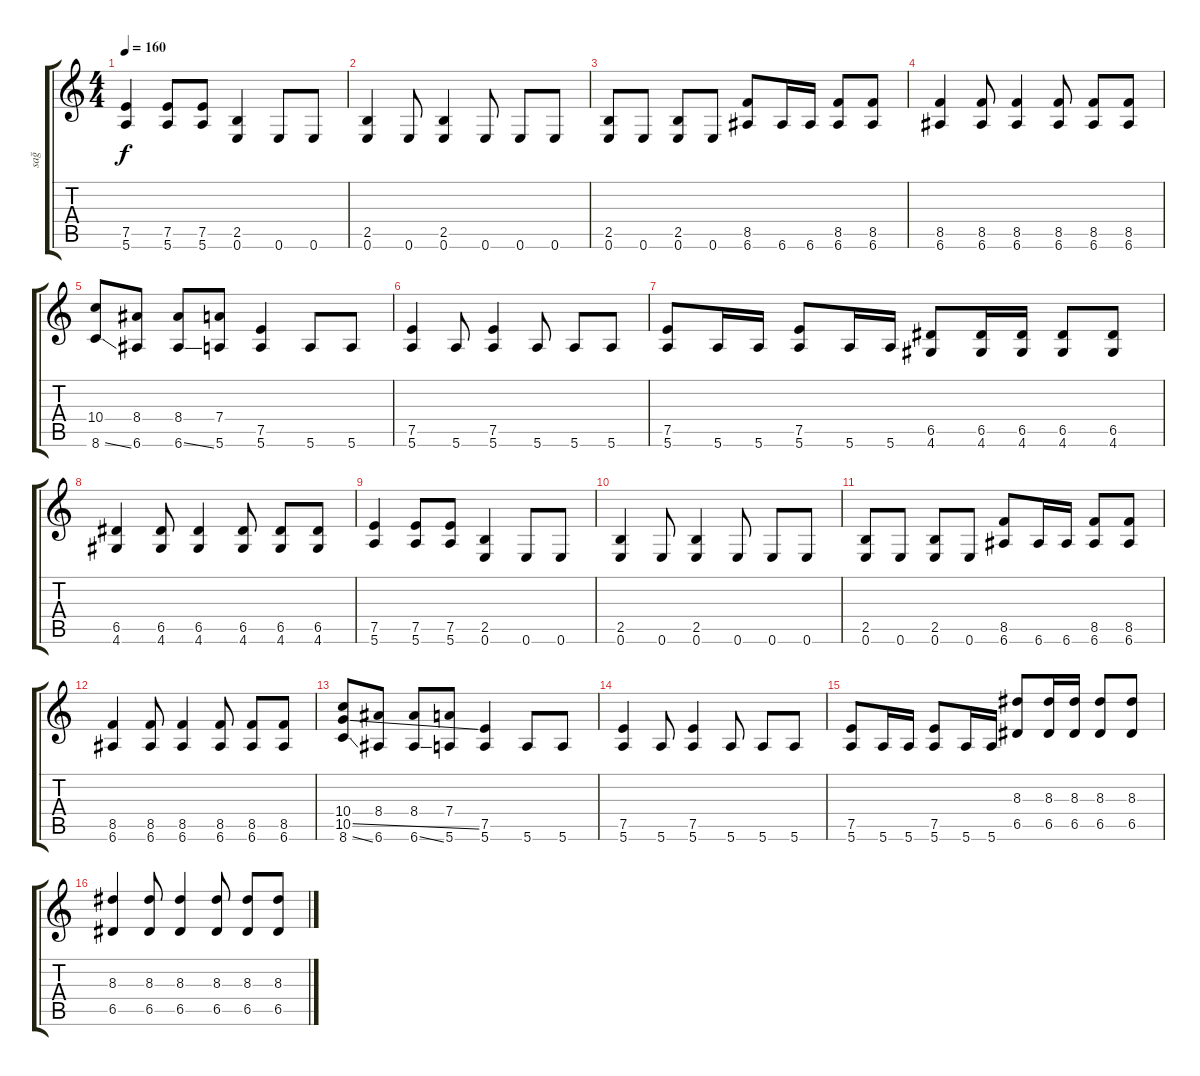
\track ("sağ" "sağ") {instrument overdrivenguitar}
\staff {score tabs}
\tuning (E4 B3 G3 D3 A2 E2) {hide}
\ts (4 4)
\tempo 160
\clef g2
\ks c
(7.5 5.6).4{dy f} (7.5 5.6).8 (7.5 5.6).8 (2.5 0.6).4 0.6.8 0.6.8 |
(2.5 0.6).4 0.6.8 (2.5 0.6).4 0.6.8 0.6.8 0.6.8 |
(2.5 0.6).8 0.6.8 (2.5 0.6).8 0.6.8 (8.5 6.6).8 6.6.16 6.6.16 (8.5 6.6).8 (8.5 6.6).8 |
(8.5 6.6).4 (8.5 6.6).8 (8.5 6.6).4 (8.5 6.6).8 (8.5 6.6).8 (8.5 6.6).8 |
(10.4 8.6{ss}).8 (8.4 6.6).8 (8.4 6.6{ss}).8 (7.4 5.6).8 (7.5 5.6).4 5.6.8 5.6.8 |
(7.5 5.6).4 5.6.8 (7.5 5.6).4 5.6.8 5.6.8 5.6.8 |
(7.5 5.6).8 5.6.16 5.6.16 (7.5 5.6).8 5.6.16 5.6.16 (6.5 4.6).8 (6.5 4.6).16 (6.5 4.6).16 (6.5 4.6).8 (6.5 4.6).8 |
(6.5 4.6).4 (6.5 4.6).8 (6.5 4.6).4 (6.5 4.6).8 (6.5 4.6).8 (6.5 4.6).8 |
(7.5 5.6).4 (7.5 5.6).8 (7.5 5.6).8 (2.5 0.6).4 0.6.8 0.6.8 |
(2.5 0.6).4 0.6.8 (2.5 0.6).4 0.6.8 0.6.8 0.6.8 |
(2.5 0.6).8 0.6.8 (2.5 0.6).8 0.6.8 (8.5 6.6).8 6.6.16 6.6.16 (8.5 6.6).8 (8.5 6.6).8 |
(8.5 6.6).4 (8.5 6.6).8 (8.5 6.6).4 (8.5 6.6).8 (8.5 6.6).8 (8.5 6.6).8 |
(10.4 10.5{ss} 8.6{ss}).8 (8.4 6.6).8 (8.4 6.6{ss}).8 (7.4 5.6).8 (7.5 5.6).4 5.6.8 5.6.8 |
(7.5 5.6).4 5.6.8 (7.5 5.6).4 5.6.8 5.6.8 5.6.8 |
(7.5 5.6).8 5.6.16 5.6.16 (7.5 5.6).8 5.6.16 5.6.16 (8.3 6.5).8 (8.3 6.5).16 (8.3 6.5).16 (8.3 6.5).8 (8.3 6.5).8 |
(8.3 6.5).4 (8.3 6.5).8 (8.3 6.5).4 (8.3 6.5).8 (8.3 6.5).8 (8.3 6.5).8
